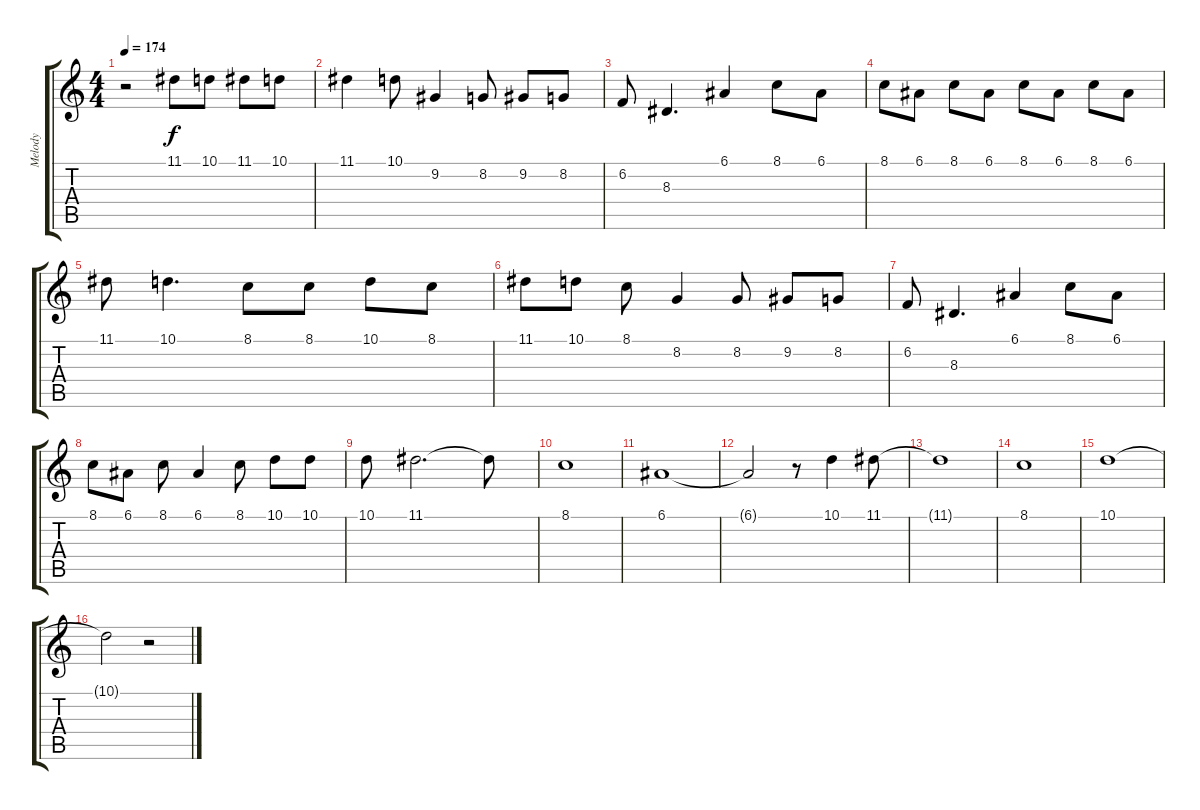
\track ("Melody" "Melody") {instrument vibraphone}
\staff {score tabs}
\tuning (E4 B3 G3 D3 A2 E2) {hide}
\ts (4 4)
\tempo 174
\clef g2
\ks c
r.2{dy f} 11.1.8 10.1.8 11.1.8 10.1.8 |
11.1.4 10.1.8 9.2.4 8.2.8 9.2.8 8.2.8 |
6.2.8 8.3.4{d} 6.1.4 8.1.8 6.1.8 |
8.1.8 6.1.8 8.1.8 6.1.8 8.1.8 6.1.8 8.1.8 6.1.8 |
11.1.8 10.1.4{d} 8.1.8 8.1.8 10.1.8 8.1.8 |
11.1.8 10.1.8 8.1.8 8.2.4 8.2.8 9.2.8 8.2.8 |
6.2.8 8.3.4{d} 6.1.4 8.1.8 6.1.8 |
8.1.8 6.1.8 8.1.8 6.1.4 8.1.8 10.1.8 10.1.8 |
10.1.8 11.1.2{d} 11.1{t}.8 |
8.1.1 |
6.1.1 |
6.1{t}.2 r.8 10.1.4 11.1.8 |
11.1{t}.1 |
8.1.1 |
10.1.1 |
10.1{t}.2 r.2
